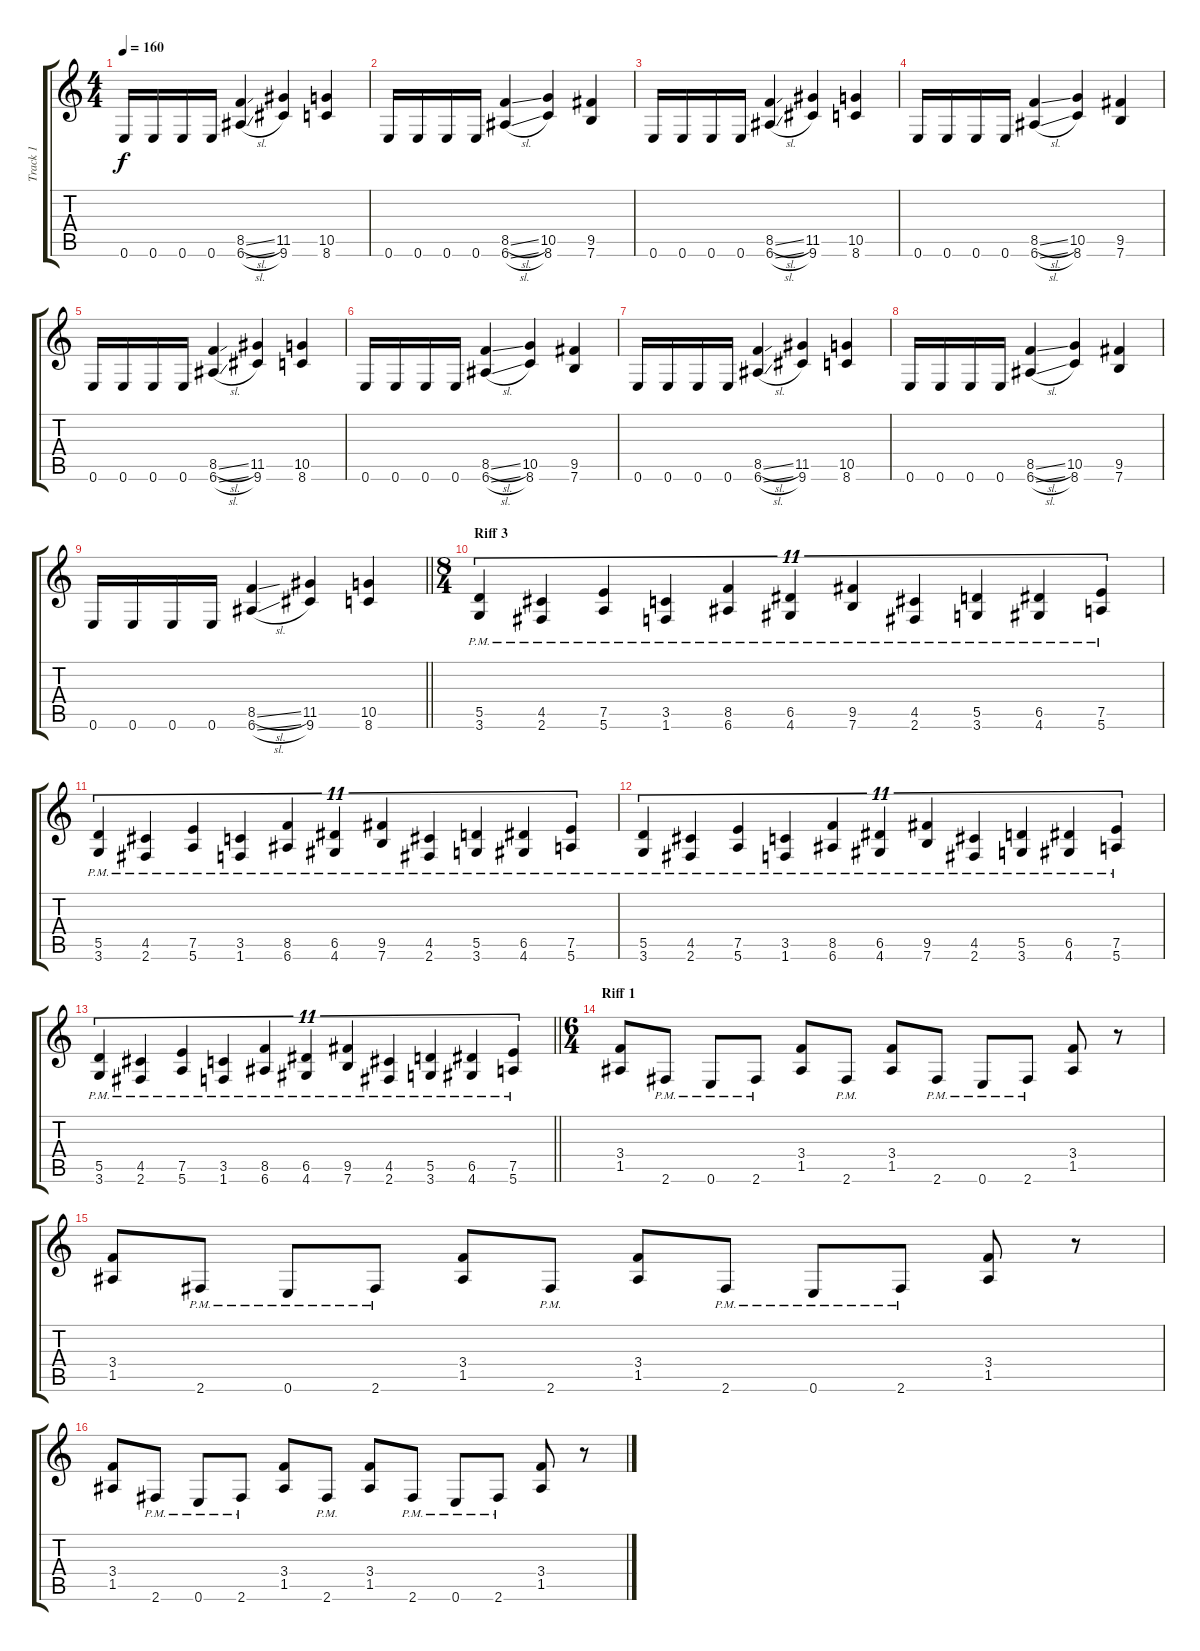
\track ("Track 1" "Track 1") {instrument distortionguitar}
\staff {score tabs}
\tuning (E4 B3 G3 D3 A2 E2) {hide}
\ts (4 4)
\tempo 160
\clef g2
\ks c
0.6.16{dy f} 0.6.16 0.6.16 0.6.16 (8.5{sl} 6.6{sl}).4 (11.5 9.6).4 (10.5 8.6).4 |
0.6.16 0.6.16 0.6.16 0.6.16 (8.5{sl} 6.6{sl}).4 (10.5 8.6).4 (9.5 7.6).4 |
0.6.16 0.6.16 0.6.16 0.6.16 (8.5{sl} 6.6{sl}).4 (11.5 9.6).4 (10.5 8.6).4 |
0.6.16 0.6.16 0.6.16 0.6.16 (8.5{sl} 6.6{sl}).4 (10.5 8.6).4 (9.5 7.6).4 |
0.6.16 0.6.16 0.6.16 0.6.16 (8.5{sl} 6.6{sl}).4 (11.5 9.6).4 (10.5 8.6).4 |
0.6.16 0.6.16 0.6.16 0.6.16 (8.5{sl} 6.6{sl}).4 (10.5 8.6).4 (9.5 7.6).4 |
0.6.16 0.6.16 0.6.16 0.6.16 (8.5{sl} 6.6{sl}).4 (11.5 9.6).4 (10.5 8.6).4 |
0.6.16 0.6.16 0.6.16 0.6.16 (8.5{sl} 6.6{sl}).4 (10.5 8.6).4 (9.5 7.6).4 |
\barLineRight lightlight
0.6.16 0.6.16 0.6.16 0.6.16 (8.5{sl} 6.6{sl}).4 (11.5 9.6).4 (10.5 8.6).4 |
\ts (8 4)
\section ("" "Riff 3")
(5.5{pm} 3.6{pm}).4{tu (11 8)} (4.5{pm} 2.6{pm}).4{tu (11 8)} (7.5{pm} 5.6{pm}).4{tu (11 8)} (3.5{pm} 1.6{pm}).4{tu (11 8)} (8.5{pm} 6.6{pm}).4{tu (11 8)} (6.5{pm} 4.6{pm}).4{tu (11 8)} (9.5{pm} 7.6{pm}).4{tu (11 8)} (4.5{pm} 2.6{pm}).4{tu (11 8)} (5.5{pm} 3.6{pm}).4{tu (11 8)} (6.5{pm} 4.6{pm}).4{tu (11 8)} (7.5{pm} 5.6{pm}).4{tu (11 8)} |
(5.5{pm} 3.6{pm}).4{tu (11 8)} (4.5{pm} 2.6{pm}).4{tu (11 8)} (7.5{pm} 5.6{pm}).4{tu (11 8)} (3.5{pm} 1.6{pm}).4{tu (11 8)} (8.5{pm} 6.6{pm}).4{tu (11 8)} (6.5{pm} 4.6{pm}).4{tu (11 8)} (9.5{pm} 7.6{pm}).4{tu (11 8)} (4.5{pm} 2.6{pm}).4{tu (11 8)} (5.5{pm} 3.6{pm}).4{tu (11 8)} (6.5{pm} 4.6{pm}).4{tu (11 8)} (7.5{pm} 5.6{pm}).4{tu (11 8)} |
(5.5{pm} 3.6{pm}).4{tu (11 8)} (4.5{pm} 2.6{pm}).4{tu (11 8)} (7.5{pm} 5.6{pm}).4{tu (11 8)} (3.5{pm} 1.6{pm}).4{tu (11 8)} (8.5{pm} 6.6{pm}).4{tu (11 8)} (6.5{pm} 4.6{pm}).4{tu (11 8)} (9.5{pm} 7.6{pm}).4{tu (11 8)} (4.5{pm} 2.6{pm}).4{tu (11 8)} (5.5{pm} 3.6{pm}).4{tu (11 8)} (6.5{pm} 4.6{pm}).4{tu (11 8)} (7.5{pm} 5.6{pm}).4{tu (11 8)} |
\barLineRight lightlight
(5.5{pm} 3.6{pm}).4{tu (11 8)} (4.5{pm} 2.6{pm}).4{tu (11 8)} (7.5{pm} 5.6{pm}).4{tu (11 8)} (3.5{pm} 1.6{pm}).4{tu (11 8)} (8.5{pm} 6.6{pm}).4{tu (11 8)} (6.5{pm} 4.6{pm}).4{tu (11 8)} (9.5{pm} 7.6{pm}).4{tu (11 8)} (4.5{pm} 2.6{pm}).4{tu (11 8)} (5.5{pm} 3.6{pm}).4{tu (11 8)} (6.5{pm} 4.6{pm}).4{tu (11 8)} (7.5{pm} 5.6{pm}).4{tu (11 8)} |
\ts (6 4)
\section ("" "Riff 1")
(3.4 1.5).8 2.6{pm}.8 0.6{pm}.8 2.6{pm}.8 (3.4 1.5).8 2.6{pm}.8 (3.4 1.5).8 2.6{pm}.8 0.6{pm}.8 2.6{pm}.8 (3.4 1.5).8 r.8 |
(3.4 1.5).8 2.6{pm}.8 0.6{pm}.8 2.6{pm}.8 (3.4 1.5).8 2.6{pm}.8 (3.4 1.5).8 2.6{pm}.8 0.6{pm}.8 2.6{pm}.8 (3.4 1.5).8 r.8 |
(3.4 1.5).8 2.6{pm}.8 0.6{pm}.8 2.6{pm}.8 (3.4 1.5).8 2.6{pm}.8 (3.4 1.5).8 2.6{pm}.8 0.6{pm}.8 2.6{pm}.8 (3.4 1.5).8 r.8
